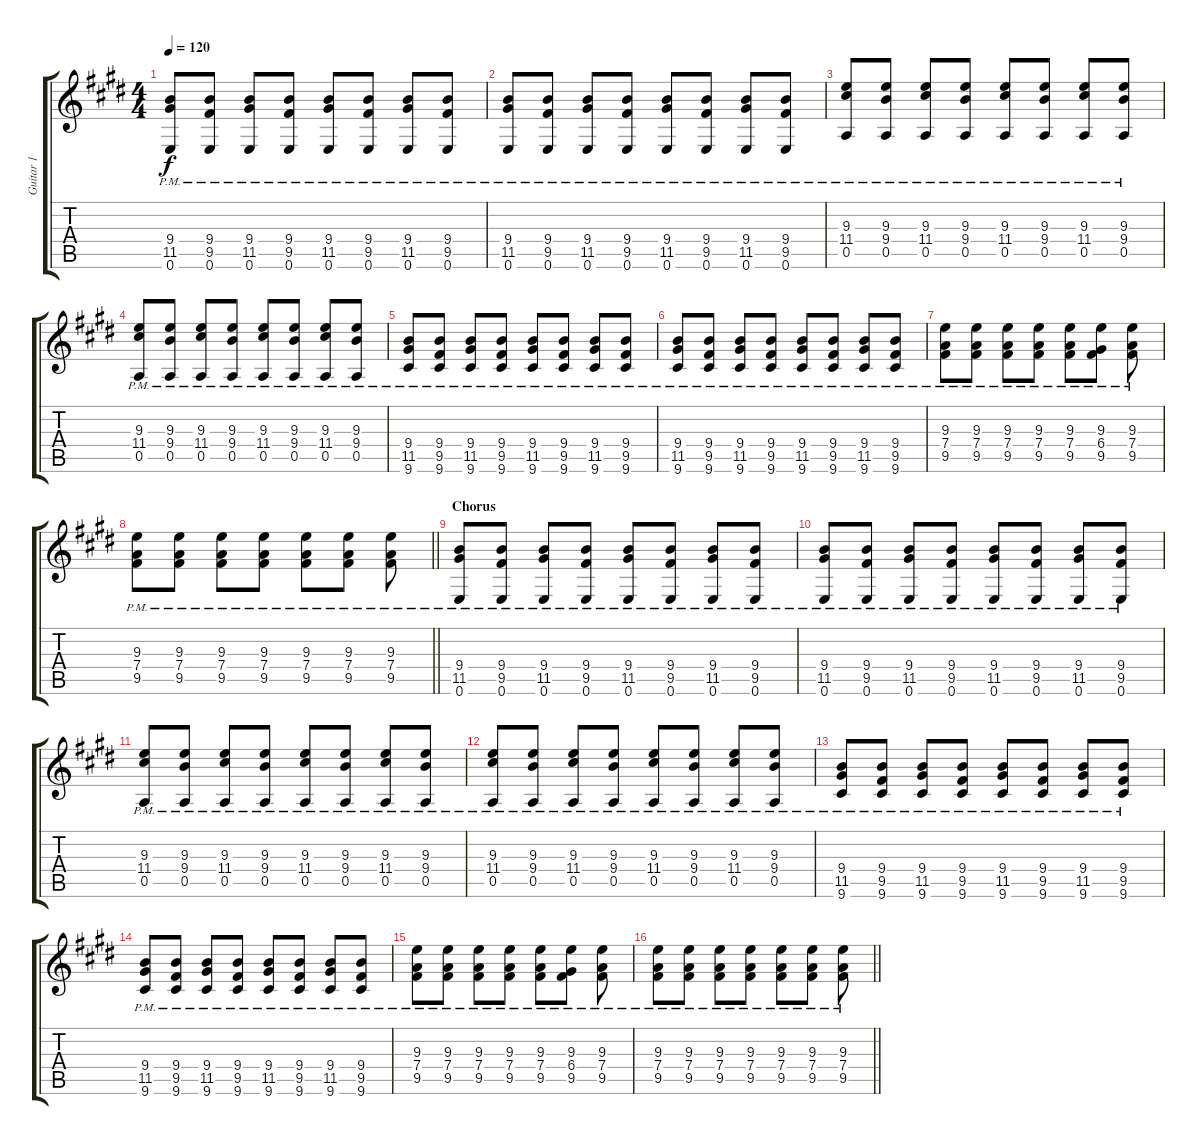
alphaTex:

\track ("Guitar 1" "Guitar 1") {instrument acousticguitarsteel}
\staff {score tabs}
\tuning (E4 B3 G3 D3 A2 E2) {hide}
\ts (4 4)
\tempo 120
\clef g2
\ks e
(9.4{pm} 11.5{pm} 0.6{pm}).8{dy f} (9.4{pm} 9.5{pm} 0.6{pm}).8 (9.4{pm} 11.5{pm} 0.6{pm}).8 (9.4{pm} 9.5{pm} 0.6{pm}).8 (9.4{pm} 11.5{pm} 0.6{pm}).8 (9.4{pm} 9.5{pm} 0.6{pm}).8 (9.4{pm} 11.5{pm} 0.6{pm}).8 (9.4{pm} 9.5{pm} 0.6{pm}).8 |
(9.4{pm} 11.5{pm} 0.6{pm}).8 (9.4{pm} 9.5{pm} 0.6{pm}).8 (9.4{pm} 11.5{pm} 0.6{pm}).8 (9.4{pm} 9.5{pm} 0.6{pm}).8 (9.4{pm} 11.5{pm} 0.6{pm}).8 (9.4{pm} 9.5{pm} 0.6{pm}).8 (9.4{pm} 11.5{pm} 0.6{pm}).8 (9.4{pm} 9.5{pm} 0.6{pm}).8 |
(9.3{pm} 11.4{pm} 0.5{pm}).8 (9.3{pm} 9.4{pm} 0.5{pm}).8 (9.3{pm} 11.4{pm} 0.5{pm}).8 (9.3{pm} 9.4{pm} 0.5{pm}).8 (9.3{pm} 11.4{pm} 0.5{pm}).8 (9.3{pm} 9.4{pm} 0.5{pm}).8 (9.3{pm} 11.4{pm} 0.5{pm}).8 (9.3{pm} 9.4{pm} 0.5{pm}).8 |
(9.3{pm} 11.4{pm} 0.5{pm}).8 (9.3{pm} 9.4{pm} 0.5{pm}).8 (9.3{pm} 11.4{pm} 0.5{pm}).8 (9.3{pm} 9.4{pm} 0.5{pm}).8 (9.3{pm} 11.4{pm} 0.5{pm}).8 (9.3{pm} 9.4{pm} 0.5{pm}).8 (9.3{pm} 11.4{pm} 0.5{pm}).8 (9.3{pm} 9.4{pm} 0.5{pm}).8 |
(9.4{pm} 11.5{pm} 9.6{pm}).8 (9.4{pm} 9.5{pm} 9.6{pm}).8 (9.4{pm} 11.5{pm} 9.6{pm}).8 (9.4{pm} 9.5{pm} 9.6{pm}).8 (9.4{pm} 11.5{pm} 9.6{pm}).8 (9.4{pm} 9.5{pm} 9.6{pm}).8 (9.4{pm} 11.5{pm} 9.6{pm}).8 (9.4{pm} 9.5{pm} 9.6{pm}).8 |
(9.4{pm} 11.5{pm} 9.6{pm}).8 (9.4{pm} 9.5{pm} 9.6{pm}).8 (9.4{pm} 11.5{pm} 9.6{pm}).8 (9.4{pm} 9.5{pm} 9.6{pm}).8 (9.4{pm} 11.5{pm} 9.6{pm}).8 (9.4{pm} 9.5{pm} 9.6{pm}).8 (9.4{pm} 11.5{pm} 9.6{pm}).8 (9.4{pm} 9.5{pm} 9.6{pm}).8 |
(9.3{pm} 7.4{pm} 9.5{pm}).8 (9.3{pm} 7.4{pm} 9.5{pm}).8 (9.3{pm} 7.4{pm} 9.5{pm}).8 (9.3{pm} 7.4{pm} 9.5{pm}).8 (9.3{pm} 7.4{pm} 9.5{pm}).8 (9.3{pm} 6.4{pm} 9.5{pm}).8 (9.3{pm} 7.4{pm} 9.5{pm}).8 |
\barLineRight lightlight
(9.3{pm} 7.4{pm} 9.5{pm}).8 (9.3{pm} 7.4{pm} 9.5{pm}).8 (9.3{pm} 7.4{pm} 9.5{pm}).8 (9.3{pm} 7.4{pm} 9.5{pm}).8 (9.3{pm} 7.4{pm} 9.5{pm}).8 (9.3{pm} 7.4{pm} 9.5{pm}).8 (9.3{pm} 7.4{pm} 9.5{pm}).8 |
\section ("" "Chorus")
(9.4{pm} 11.5{pm} 0.6{pm}).8 (9.4{pm} 9.5{pm} 0.6{pm}).8 (9.4{pm} 11.5{pm} 0.6{pm}).8 (9.4{pm} 9.5{pm} 0.6{pm}).8 (9.4{pm} 11.5{pm} 0.6{pm}).8 (9.4{pm} 9.5{pm} 0.6{pm}).8 (9.4{pm} 11.5{pm} 0.6{pm}).8 (9.4{pm} 9.5{pm} 0.6{pm}).8 |
(9.4{pm} 11.5{pm} 0.6{pm}).8 (9.4{pm} 9.5{pm} 0.6{pm}).8 (9.4{pm} 11.5{pm} 0.6{pm}).8 (9.4{pm} 9.5{pm} 0.6{pm}).8 (9.4{pm} 11.5{pm} 0.6{pm}).8 (9.4{pm} 9.5{pm} 0.6{pm}).8 (9.4{pm} 11.5{pm} 0.6{pm}).8 (9.4{pm} 9.5{pm} 0.6{pm}).8 |
(9.3{pm} 11.4{pm} 0.5{pm}).8 (9.3{pm} 9.4{pm} 0.5{pm}).8 (9.3{pm} 11.4{pm} 0.5{pm}).8 (9.3{pm} 9.4{pm} 0.5{pm}).8 (9.3{pm} 11.4{pm} 0.5{pm}).8 (9.3{pm} 9.4{pm} 0.5{pm}).8 (9.3{pm} 11.4{pm} 0.5{pm}).8 (9.3{pm} 9.4{pm} 0.5{pm}).8 |
(9.3{pm} 11.4{pm} 0.5{pm}).8 (9.3{pm} 9.4{pm} 0.5{pm}).8 (9.3{pm} 11.4{pm} 0.5{pm}).8 (9.3{pm} 9.4{pm} 0.5{pm}).8 (9.3{pm} 11.4{pm} 0.5{pm}).8 (9.3{pm} 9.4{pm} 0.5{pm}).8 (9.3{pm} 11.4{pm} 0.5{pm}).8 (9.3{pm} 9.4{pm} 0.5{pm}).8 |
(9.4{pm} 11.5{pm} 9.6{pm}).8 (9.4{pm} 9.5{pm} 9.6{pm}).8 (9.4{pm} 11.5{pm} 9.6{pm}).8 (9.4{pm} 9.5{pm} 9.6{pm}).8 (9.4{pm} 11.5{pm} 9.6{pm}).8 (9.4{pm} 9.5{pm} 9.6{pm}).8 (9.4{pm} 11.5{pm} 9.6{pm}).8 (9.4{pm} 9.5{pm} 9.6{pm}).8 |
(9.4{pm} 11.5{pm} 9.6{pm}).8 (9.4{pm} 9.5{pm} 9.6{pm}).8 (9.4{pm} 11.5{pm} 9.6{pm}).8 (9.4{pm} 9.5{pm} 9.6{pm}).8 (9.4{pm} 11.5{pm} 9.6{pm}).8 (9.4{pm} 9.5{pm} 9.6{pm}).8 (9.4{pm} 11.5{pm} 9.6{pm}).8 (9.4{pm} 9.5{pm} 9.6{pm}).8 |
(9.3{pm} 7.4{pm} 9.5{pm}).8 (9.3{pm} 7.4{pm} 9.5{pm}).8 (9.3{pm} 7.4{pm} 9.5{pm}).8 (9.3{pm} 7.4{pm} 9.5{pm}).8 (9.3{pm} 7.4{pm} 9.5{pm}).8 (9.3{pm} 6.4{pm} 9.5{pm}).8 (9.3{pm} 7.4{pm} 9.5{pm}).8 |
\barLineRight lightlight
(9.3{pm} 7.4{pm} 9.5{pm}).8 (9.3{pm} 7.4{pm} 9.5{pm}).8 (9.3{pm} 7.4{pm} 9.5{pm}).8 (9.3{pm} 7.4{pm} 9.5{pm}).8 (9.3{pm} 7.4{pm} 9.5{pm}).8 (9.3{pm} 7.4{pm} 9.5{pm}).8 (9.3{pm} 7.4{pm} 9.5{pm}).8
